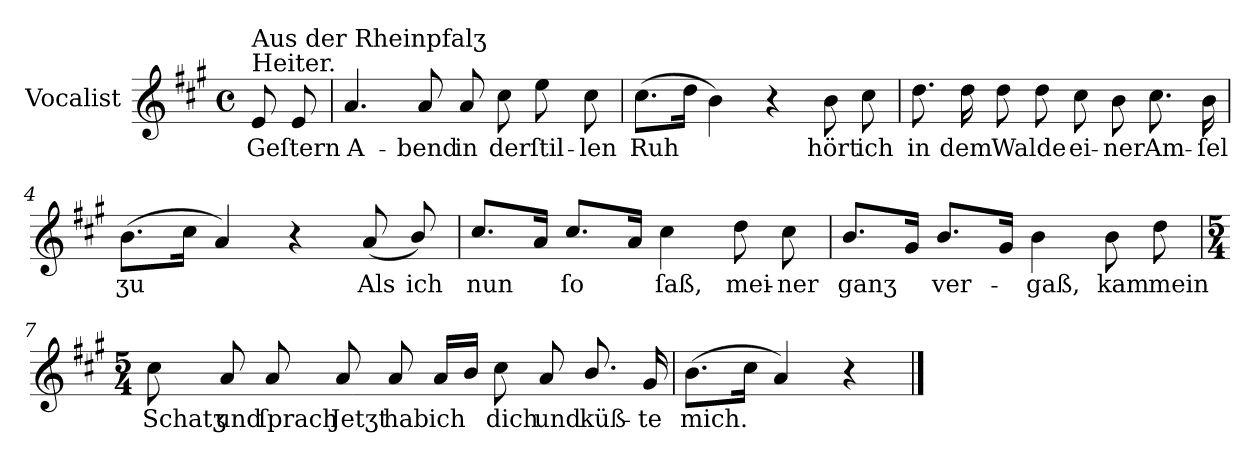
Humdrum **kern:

**kern	**text
*part1	*part1
*staff1	*staff1
*I"Vocalist	*
*k[f#c#g#]	*
*A:	*
*M4/4	*
*met(c)	*
=	=
!LO:TX:a:t=Heiter.	!
!LO:TX:a:t=Aus der Rheinpfalʒ	!
8e	Geſtern
8e	.
=1	=1
4.a	A-
8a	-bend
8a	in
8cc#	der
8ee	ſtil-
8cc#	-len
=2	=2
(8.cc#L	Ruh
16ddJk	.
4b)	.
4r	.
8b	hört
8cc#	ich
=3	=3
8.dd	in
16dd	dem
8dd	Walde
8dd	.
8cc#	ei-
8b	-ner
8.cc#	Am-
16b	-ſel
=4	=4
(8.bL	ʒu
16cc#Jk	.
4a)	.
4r	.
(8a	Als
8b/)	ich
=5	=5
8.cc#/L	nun
16aJk	.
8.cc#/L	ſo
16aJk	.
4cc#	ſaß,
8dd	mei-
8cc#	-ner
=6	=6
8.b/L	ganʒ
16g#Jk	.
8.b/L	ver-
16g#Jk	.
4b	-gaß,
8b	kam
8dd	mein
=7	=7
*M5/4	*
8cc#	Schatʒ
8a	und
8a	ſprach
8a	Jetʒt
8a	hab
16aLL	ich
16bJJ	.
8cc#	dich
8a	und
8.b/	küß-
16g#	-te
=8	=8
(8.bL	mich.
16cc#Jk	.
4a)	.
4r	.
==	==
*-	*-
